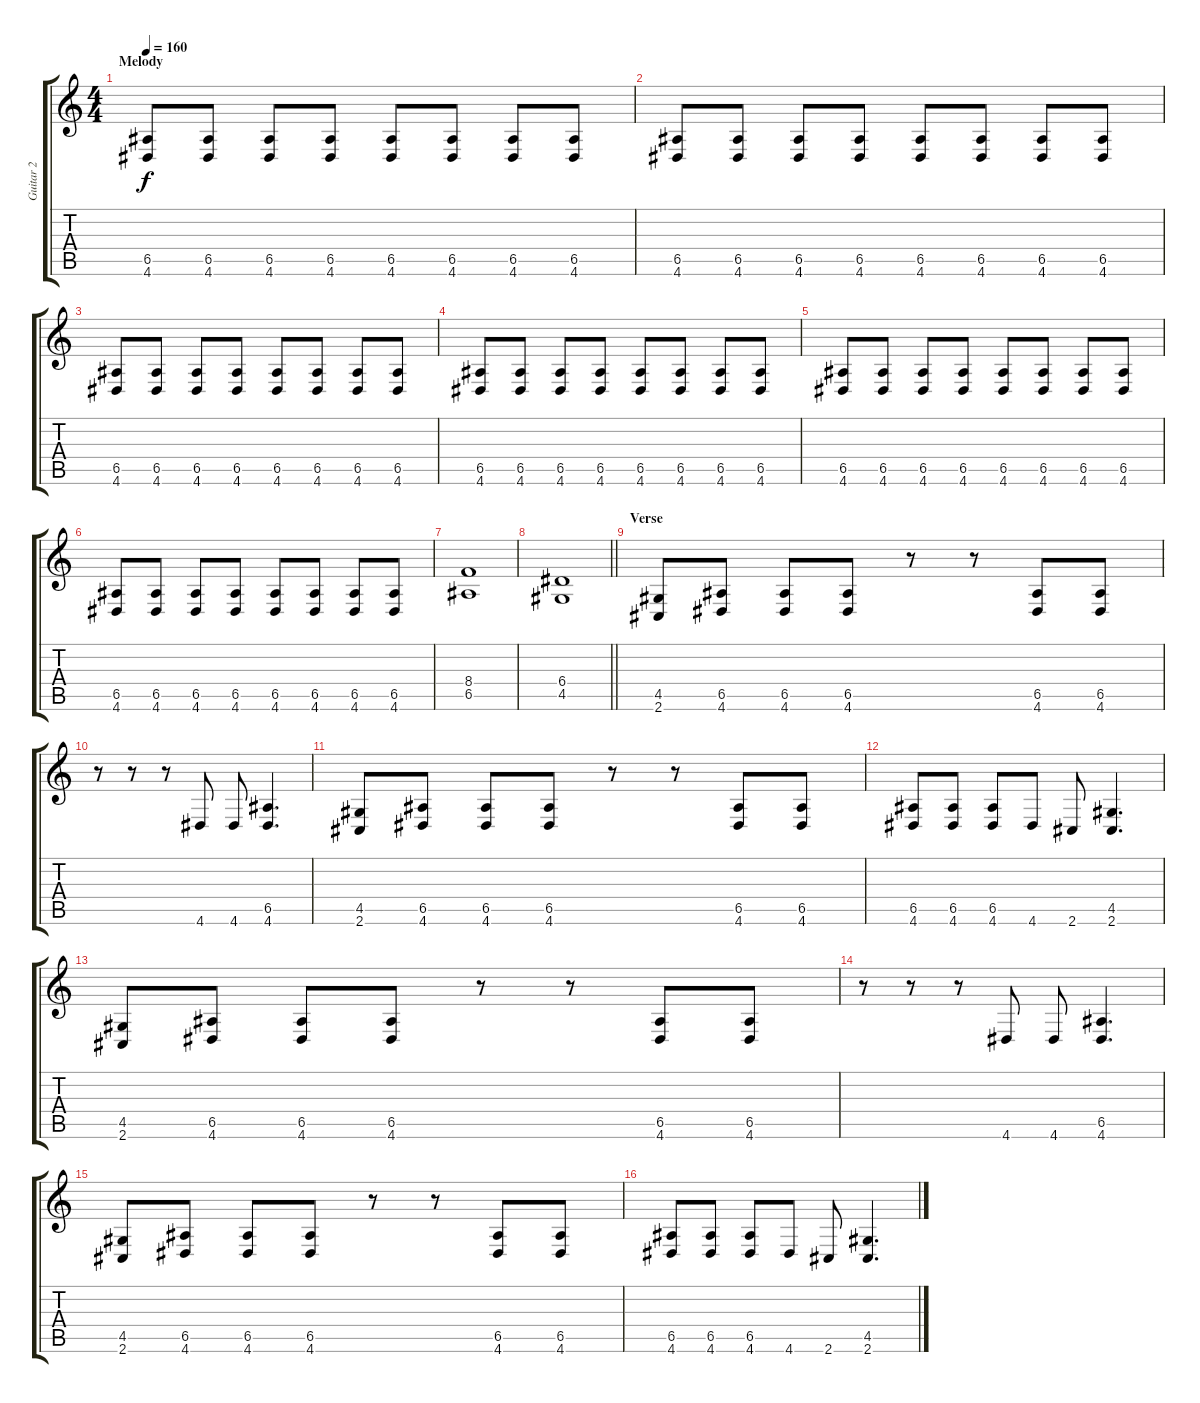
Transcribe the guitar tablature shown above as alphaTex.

\track ("Guitar 2" "Guitar 2") {instrument distortionguitar}
\staff {score tabs}
\tuning (B3 Gb3 D3 A2 E2 B1) {hide}
\ts (4 4)
\section ("" "Melody")
\tempo 160
\clef g2
\ks c
(6.5 4.6).8{dy f} (6.5 4.6).8 (6.5 4.6).8 (6.5 4.6).8 (6.5 4.6).8 (6.5 4.6).8 (6.5 4.6).8 (6.5 4.6).8 |
(6.5 4.6).8 (6.5 4.6).8 (6.5 4.6).8 (6.5 4.6).8 (6.5 4.6).8 (6.5 4.6).8 (6.5 4.6).8 (6.5 4.6).8 |
(6.5 4.6).8 (6.5 4.6).8 (6.5 4.6).8 (6.5 4.6).8 (6.5 4.6).8 (6.5 4.6).8 (6.5 4.6).8 (6.5 4.6).8 |
(6.5 4.6).8 (6.5 4.6).8 (6.5 4.6).8 (6.5 4.6).8 (6.5 4.6).8 (6.5 4.6).8 (6.5 4.6).8 (6.5 4.6).8 |
(6.5 4.6).8 (6.5 4.6).8 (6.5 4.6).8 (6.5 4.6).8 (6.5 4.6).8 (6.5 4.6).8 (6.5 4.6).8 (6.5 4.6).8 |
(6.5 4.6).8 (6.5 4.6).8 (6.5 4.6).8 (6.5 4.6).8 (6.5 4.6).8 (6.5 4.6).8 (6.5 4.6).8 (6.5 4.6).8 |
(8.4 6.5).1 |
\barLineRight lightlight
(6.4 4.5).1 |
\section ("" "Verse")
(4.5 2.6).8 (6.5 4.6).8 (6.5 4.6).8 (6.5 4.6).8 r.8 r.8 (6.5 4.6).8 (6.5 4.6).8 |
r.8 r.8 r.8 4.6.8 4.6.8 (6.5 4.6).4{d} |
(4.5 2.6).8 (6.5 4.6).8 (6.5 4.6).8 (6.5 4.6).8 r.8 r.8 (6.5 4.6).8 (6.5 4.6).8 |
(6.5 4.6).8 (6.5 4.6).8 (6.5 4.6).8 4.6.8 2.6.8 (4.5 2.6).4{d} |
(4.5 2.6).8 (6.5 4.6).8 (6.5 4.6).8 (6.5 4.6).8 r.8 r.8 (6.5 4.6).8 (6.5 4.6).8 |
r.8 r.8 r.8 4.6.8 4.6.8 (6.5 4.6).4{d} |
(4.5 2.6).8 (6.5 4.6).8 (6.5 4.6).8 (6.5 4.6).8 r.8 r.8 (6.5 4.6).8 (6.5 4.6).8 |
(6.5 4.6).8 (6.5 4.6).8 (6.5 4.6).8 4.6.8 2.6.8 (4.5 2.6).4{d}
